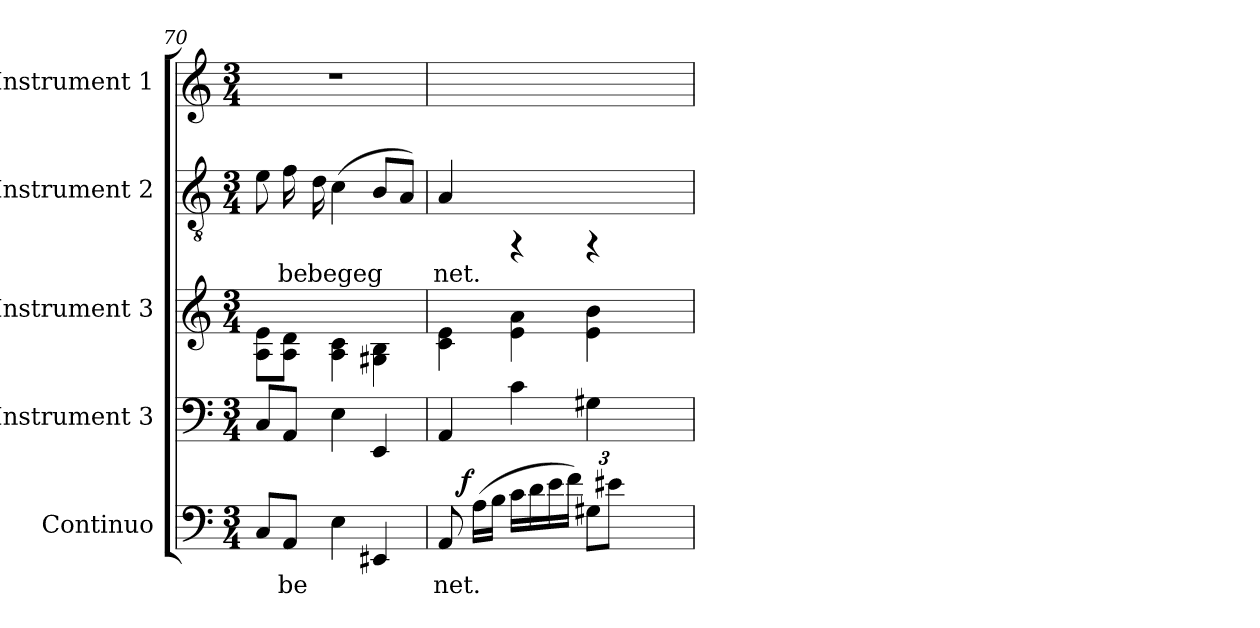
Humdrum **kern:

**kern	**text	**dynam	**kern	**kern	**kern	**text	**kern
*part5	*part5	*part5	*part4	*part3	*part2	*part2	*part1
*staff5	*staff5	*staff5	*staff4	*staff3	*staff2	*staff2	*staff1
*I"Continuo	*	*	*I"Instrument 3	*I"Instrument 3	*I"Instrument 2	*	*I"Instrument 1
*clefF4	*	*	*clefF4	*clefG2	*clefGv2	*	*clefG2
*k[]	*	*	*k[]	*k[]	*k[]	*	*k[]
*C:	*	*	*C:	*C:	*C:	*	*C:
*M3/4	*	*	*M3/4	*M3/4	*M3/4	*	*M3/4
=70	=70	=70	=70	=70	=70	=70	=70
!	!LO:LY:a	!	!	!	!	!LO:LY:b	!
8C/L	.	.	8C/L	8A\ 8e\L	8e\	.	2.r
!	!LO:LY:a	!	!	!	!	!LO:LY:b	!
8AA/J	be	.	8AA/J	8A\ 8d\J	16f\	be	.
!	!	!	!	!	!	!LO:LY:b	!
.	.	.	.	.	16d\	begeg	.
!	!LO:LY:a	!	!	!	!	!LO:LY:b	!
4E\	.	.	4E\	4A\ 4c\	(>4c\	.	.
!	!LO:LY:a	!	!	!	!	!LO:LY:b	!
4EE#</	.	.	4EE/	4B\ 4G#X\	8B/L	.	.
!	!	!	!	!	!	!LO:LY:b	!
.	.	.	.	.	8A/J)	.	.
=71	=71	=71	=71	=71	=71	=71	=71
!	!LO:LY:a	!	!	!	!	!LO:LY:b	!
*^	*	*	*	*	*	*	*
8AA/	16.ryy	net.	.	4AA/	4c\ 4e\	4A/	net.	26880%20159ryy
!	!	!	!LO:DY:b	!	!	!	!	!
.	2ryy	.	f	.	.	.	.	.
!	!	!LO:LY:a	!	!	!	!	!	!
(>16A\L	.	.	.	.	.	.	.	.
!	!	!LO:LY:a	!	!	!	!	!	!
16B\J	.	.	.	.	.	.	.	.
!	!	!LO:LY:a	!	!	!	!	!	!
16c\L	.	.	.	4c\	4e\ 4a\	4rFF	.	.
!	!	!LO:LY:a	!	!	!	!	!	!
16d\	.	.	.	.	.	.	.	.
!	!	!LO:LY:a	!	!	!	!	!	!
16e\	.	.	.	.	.	.	.	.
!	!	!LO:LY:a	!	!	!	!	!	!
16f\J)	.	.	.	.	.	.	.	.
*Xbrackettup	*	*	*	*	*	*	*	*
!	!	!LO:LY:a	!	!	!	!	!	!
12G#X\L	.	.	.	4G#X\	4e\ 4b\	4rFF	.	.
!	!	!LO:LY:a	!	!	!	!	!	!
12e#\J	.	.	.	.	.	.	.	.
.	8ryy	.	.	.	.	.	.	.
26880%2239ryy	.	.	.	.	.	.	.	.
.	32ryy	.	.	.	.	.	.	.
26880ryy	.	.	.	.	.	.	.	26880ryy
*v	*v	*	*	*	*	*	*	*
=	=	=	=	=	=	=	=
*-	*-	*-	*-	*-	*-	*-	*-
